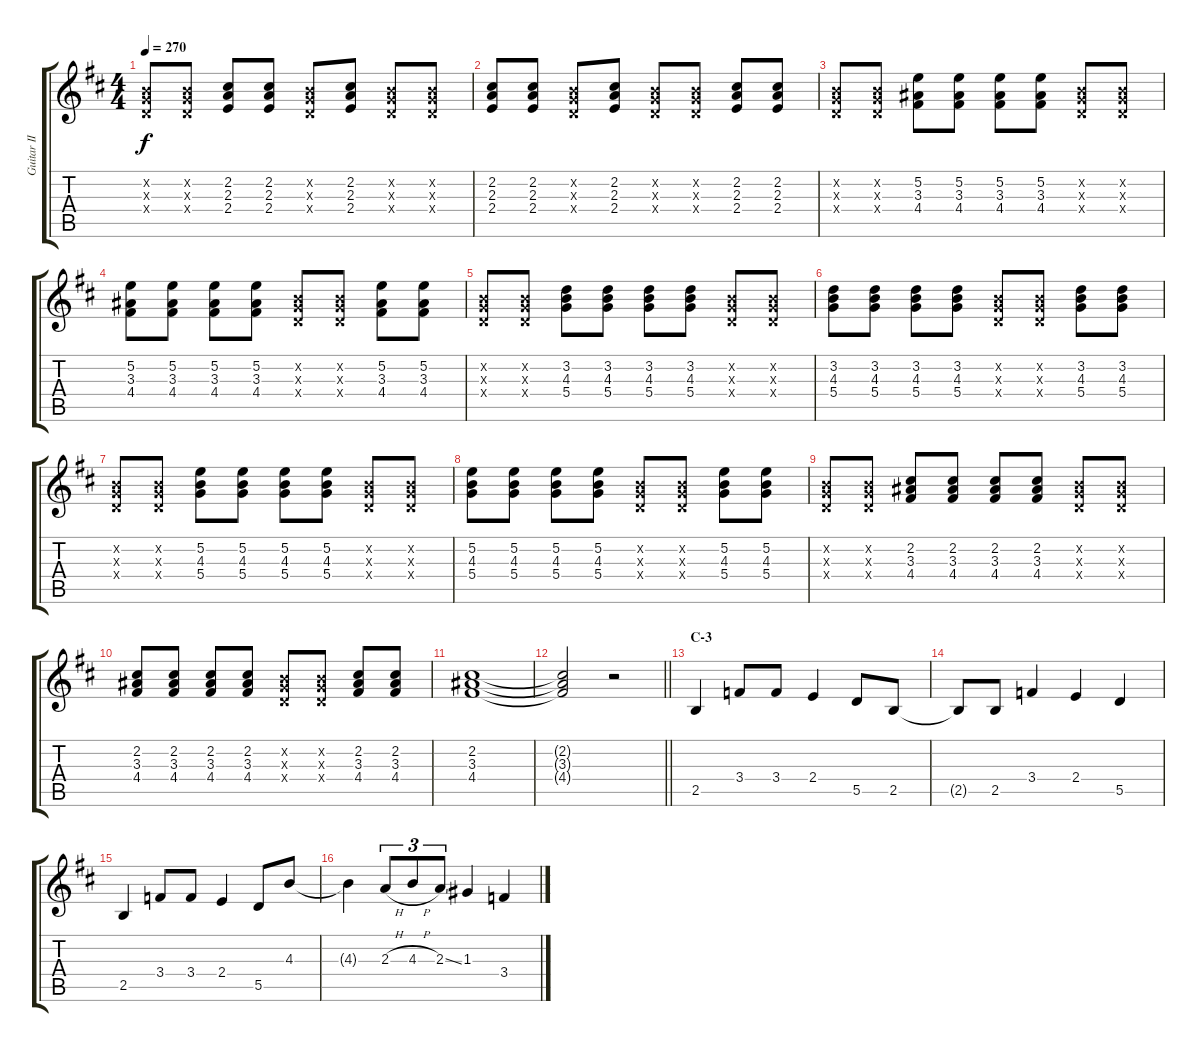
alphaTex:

\track ("Guitar II" "Guitar II") {instrument overdrivenguitar}
\staff {score tabs}
\tuning (E4 B3 G3 D3 A2 E2) {hide}
\ts (4 4)
\tempo 270
\clef g2
\ks d
(0.2{x} 0.3{x} 0.4{x}).8{dy f} (0.2{x} 0.3{x} 0.4{x}).8 (2.2 2.3 2.4).8 (2.2 2.3 2.4).8 (0.2{x} 0.3{x} 0.4{x}).8 (2.2 2.3 2.4).8 (0.2{x} 0.3{x} 0.4{x}).8 (0.2{x} 0.3{x} 0.4{x}).8 |
(2.2 2.3 2.4).8 (2.2 2.3 2.4).8 (0.2{x} 0.3{x} 0.4{x}).8 (2.2 2.3 2.4).8 (0.2{x} 0.3{x} 0.4{x}).8 (0.2{x} 0.3{x} 0.4{x}).8 (2.2 2.3 2.4).8 (2.2 2.3 2.4).8 |
(0.2{x} 0.3{x} 0.4{x}).8 (0.2{x} 0.3{x} 0.4{x}).8 (5.2 3.3 4.4).8 (5.2 3.3 4.4).8 (5.2 3.3 4.4).8 (5.2 3.3 4.4).8 (0.2{x} 0.3{x} 0.4{x}).8 (0.2{x} 0.3{x} 0.4{x}).8 |
(5.2 3.3 4.4).8 (5.2 3.3 4.4).8 (5.2 3.3 4.4).8 (5.2 3.3 4.4).8 (0.2{x} 0.3{x} 0.4{x}).8 (0.2{x} 0.3{x} 0.4{x}).8 (5.2 3.3 4.4).8 (5.2 3.3 4.4).8 |
(0.2{x} 0.3{x} 0.4{x}).8 (0.2{x} 0.3{x} 0.4{x}).8 (3.2 4.3 5.4).8 (3.2 4.3 5.4).8 (3.2 4.3 5.4).8 (3.2 4.3 5.4).8 (0.2{x} 0.3{x} 0.4{x}).8 (0.2{x} 0.3{x} 0.4{x}).8 |
(3.2 4.3 5.4).8 (3.2 4.3 5.4).8 (3.2 4.3 5.4).8 (3.2 4.3 5.4).8 (0.2{x} 0.3{x} 0.4{x}).8 (0.2{x} 0.3{x} 0.4{x}).8 (3.2 4.3 5.4).8 (3.2 4.3 5.4).8 |
(0.2{x} 0.3{x} 0.4{x}).8 (0.2{x} 0.3{x} 0.4{x}).8 (5.2 4.3 5.4).8 (5.2 4.3 5.4).8 (5.2 4.3 5.4).8 (5.2 4.3 5.4).8 (0.2{x} 0.3{x} 0.4{x}).8 (0.2{x} 0.3{x} 0.4{x}).8 |
(5.2 4.3 5.4).8 (5.2 4.3 5.4).8 (5.2 4.3 5.4).8 (5.2 4.3 5.4).8 (0.2{x} 0.3{x} 0.4{x}).8 (0.2{x} 0.3{x} 0.4{x}).8 (5.2 4.3 5.4).8 (5.2 4.3 5.4).8 |
(0.2{x} 0.3{x} 0.4{x}).8 (0.2{x} 0.3{x} 0.4{x}).8 (2.2 3.3 4.4).8 (2.2 3.3 4.4).8 (2.2 3.3 4.4).8 (2.2 3.3 4.4).8 (0.2{x} 0.3{x} 0.4{x}).8 (0.2{x} 0.3{x} 0.4{x}).8 |
(2.2 3.3 4.4).8 (2.2 3.3 4.4).8 (2.2 3.3 4.4).8 (2.2 3.3 4.4).8 (0.2{x} 0.3{x} 0.4{x}).8 (0.2{x} 0.3{x} 0.4{x}).8 (2.2 3.3 4.4).8 (2.2 3.3 4.4).8 |
(2.2 3.3 4.4).1 |
\barLineRight lightlight
(2.2{t} 3.3{t} 4.4{t}).2 r.2 |
\section ("" "C-3")
2.5.4 3.4.8 3.4.8 2.4.4 5.5.8 2.5.8 |
2.5{t}.8 2.5.8 3.4.4 2.4.4 5.5.4 |
2.5.4 3.4.8 3.4.8 2.4.4 5.5.8 4.3.8 |
4.3{t}.4 2.3{h}.8{tu (3 2)} 4.3{h}.8{tu (3 2)} 2.3{ss}.8{tu (3 2)} 1.3.4 3.4.4
